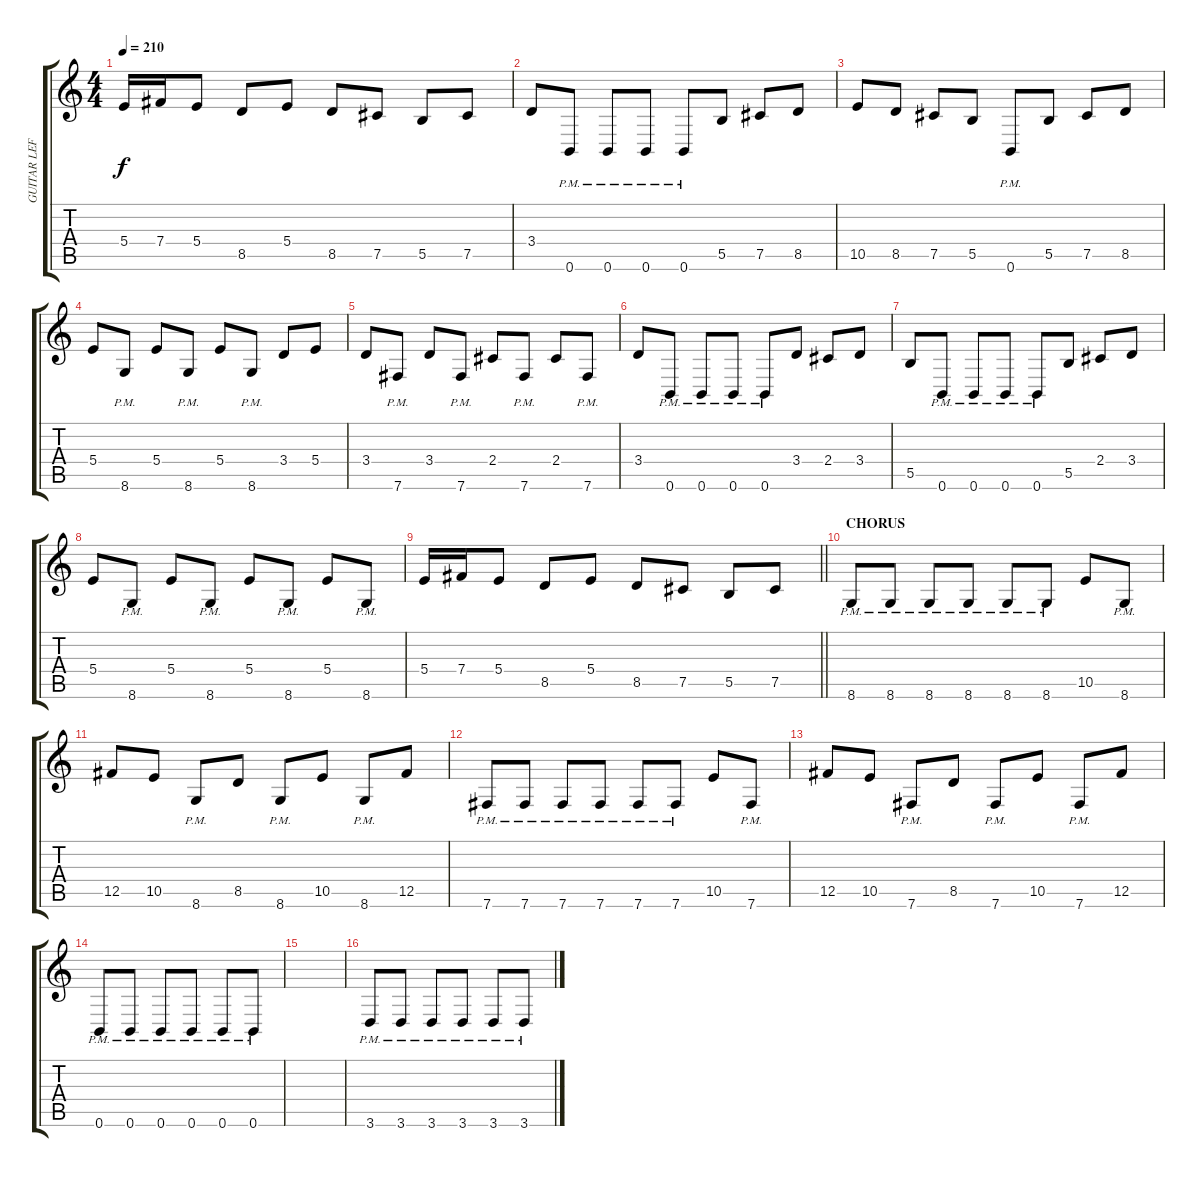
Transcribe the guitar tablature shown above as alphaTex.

\track ("GUITAR LEFT" "GUITAR LEF") {instrument distortionguitar}
\staff {score tabs}
\tuning (Db4 Ab3 E3 B2 Gb2 B1) {hide}
\ts (4 4)
\tempo 210
\clef g2
\ks c
5.4.16{dy f} 7.4.16 5.4.8 8.5.8 5.4.8 8.5.8 7.5.8 5.5.8 7.5.8 |
3.4.8 0.6{pm}.8 0.6{pm}.8 0.6{pm}.8 0.6{pm}.8 5.5.8 7.5.8 8.5.8 |
10.5.8 8.5.8 7.5.8 5.5.8 0.6{pm}.8 5.5.8 7.5.8 8.5.8 |
5.4.8 8.6{pm}.8 5.4.8 8.6{pm}.8 5.4.8 8.6{pm}.8 3.4.8 5.4.8 |
3.4.8 7.6{pm}.8 3.4.8 7.6{pm}.8 2.4.8 7.6{pm}.8 2.4.8 7.6{pm}.8 |
3.4.8 0.6{pm}.8 0.6{pm}.8 0.6{pm}.8 0.6{pm}.8 3.4.8 2.4.8 3.4.8 |
5.5.8 0.6{pm}.8 0.6{pm}.8 0.6{pm}.8 0.6{pm}.8 5.5.8 2.4.8 3.4.8 |
5.4.8 8.6{pm}.8 5.4.8 8.6{pm}.8 5.4.8 8.6{pm}.8 5.4.8 8.6{pm}.8 |
\barLineRight lightlight
5.4.16 7.4.16 5.4.8 8.5.8 5.4.8 8.5.8 7.5.8 5.5.8 7.5.8 |
\section ("" "CHORUS")
8.6{pm}.8 8.6{pm}.8 8.6{pm}.8 8.6{pm}.8 8.6{pm}.8 8.6{pm}.8 10.5.8 8.6{pm}.8 |
12.5.8 10.5.8 8.6{pm}.8 8.5.8 8.6{pm}.8 10.5.8 8.6{pm}.8 12.5.8 |
7.6{pm}.8 7.6{pm}.8 7.6{pm}.8 7.6{pm}.8 7.6{pm}.8 7.6{pm}.8 10.5.8 7.6{pm}.8 |
12.5.8 10.5.8 7.6{pm}.8 8.5.8 7.6{pm}.8 10.5.8 7.6{pm}.8 12.5.8 |
0.6{pm}.8 0.6{pm}.8 0.6{pm}.8 0.6{pm}.8 0.6{pm}.8 0.6{pm}.8 |
|
3.6{pm}.8 3.6{pm}.8 3.6{pm}.8 3.6{pm}.8 3.6{pm}.8 3.6{pm}.8
